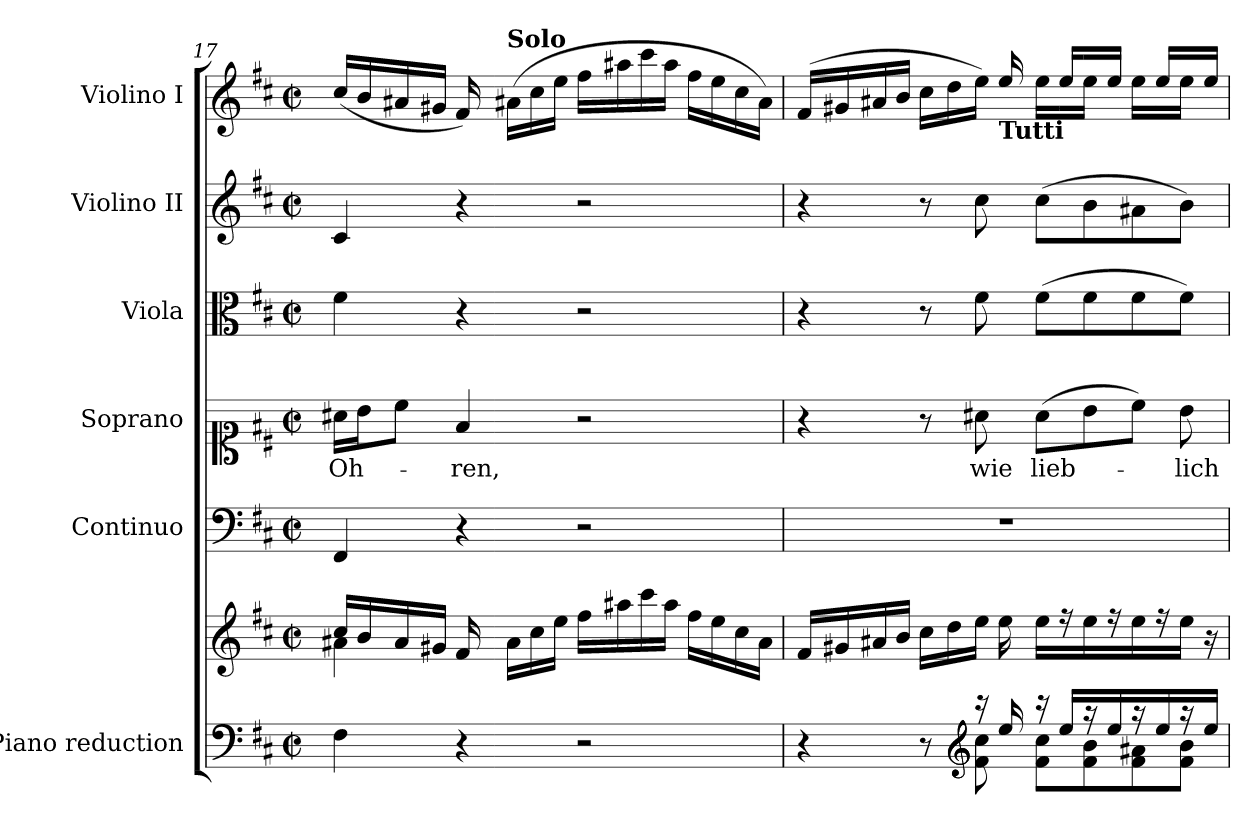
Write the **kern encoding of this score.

**kern	**kern	**kern	**kern	**text	**kern	**kern	**kern
*part6	*part6	*part5	*part4	*part4	*part3	*part2	*part1
*staff7	*staff6	*staff5	*staff4	*staff4	*staff3	*staff2	*staff1
*I"Piano reduction	*	*I"Continuo	*I"Soprano	*	*I"Viola	*I"Violino II	*I"Violino I
*I'Pno	*	*	*	*	*I'Vla	*I'Vln	*I'Vln
*clefF4	*clefG2	*clefF4	*clefC1	*	*clefC3	*clefG2	*clefG2
*k[f#c#]	*k[f#c#]	*k[f#c#]	*k[f#c#]	*	*k[f#c#]	*k[f#c#]	*k[f#c#]
*M2/2	*M2/2	*M2/2	*M2/2	*	*M2/2	*M2/2	*M2/2
*met(c|)	*met(c|)	*met(c|)	*met(c|)	*	*met(c|)	*met(c|)	*met(c|)
=17	=17	=17	=17	=17	=17	=17	=17
*	*^	*	*	*	*	*	*
!	!	!	!	!	!LO:LY:b	!	!	!
4F#\	16cc#/LL	4a#X\	4FF#/	16a#X\LL	Oh-	4f#\	4c#/	(<16cc#/LL
.	16b/	.	.	16b\J	.	.	.	16b/
.	16a#/	.	.	8cc#\J	.	.	.	16a#X/
.	16g#i/JJ	.	.	.	.	.	.	16g#X/JJ
!	!	!	!	!	!LO:LY:b	!	!	!
4r	16f#/	4ryy	4r	4f#/	-ren,	4r	4r	16f#/)
!	!	!	!	!	!	!	!	!LO:TX:a:B:t=Solo
.	16a#\LL	.	.	.	.	.	.	(>16a#X\LL
.	16cc#\	.	.	.	.	.	.	16cc#\
.	16ee\JJ	.	.	.	.	.	.	16ee\JJ
2r	16ff#\LL	2ryy	2r	2r	.	2r	2r	16ff#\LL
.	16aa#X\	.	.	.	.	.	.	16aa#X\
.	16ccc#\	.	.	.	.	.	.	16ccc#\
.	16aa#\JJ	.	.	.	.	.	.	16aa#\JJ
.	16ff#\LL	.	.	.	.	.	.	16ff#\LL
.	16ee\	.	.	.	.	.	.	16ee\
.	16cc#\	.	.	.	.	.	.	16cc#\
.	16a#\JJ	.	.	.	.	.	.	16a#\JJ)
*	*v	*v	*	*	*	*	*	*
!!LO:PB:g=z
=18	=18	=18	=18	=18	=18	=18	=18
*^	*	*	*	*	*	*	*^
4r	4ryy	16f#/LL	1r	4r	.	4r	4r	(>16f#/LL	2ryy
.	.	16g#X/	.	.	.	.	.	16g#X/	.
.	.	16a#X/	.	.	.	.	.	16a#X/	.
.	.	16b/JJ	.	.	.	.	.	16b/JJ	.
8r	8ryy	16cc#\LL	.	8r	.	8r	8r	16cc#\LL	.
.	.	16dd\	.	.	.	.	.	16dd\	.
*clefG2	*	*	*	*	*	*	*	*	*
!	!	!	!	!	!LO:LY:b	!	!	!	!
16r	8f#\ 8cc#\	16ee\JJ	.	8a#X\	wie	8f#\	8cc#\	16ee\JJ)	.
!	!	!	!	!	!	!	!	!LO:TX:b:B:t=Tutti	!
16ee/	.	16ee\	.	.	.	.	.	16ee/	.
!	!	!	!	!	!LO:LY:b	!	!	!	!
16r	8f#\ 8cc#\L	16ee\LL	.	(>8a#\L	lieb-	(>8f#\L	(>8cc#\L	16ryy	16ee\LL
16ee/LL	.	16r	.	.	.	.	.	16ee/LL	16rffyy
16r	8f#\ 8b\	16ee\	.	8b\	.	8f#\	8b\	16rgyy	16ee\JJ
16ee/	.	16r	.	.	.	.	.	16ee/JJ	16rffyy
16r	8f#\ 8a#X\	16ee\	.	8cc#\J)	.	8f#\	8a#X\	16ryy	16ee\LL
16ee/	.	16r	.	.	.	.	.	16ee/LL	16rffyy
!	!	!	!	!	!LO:LY:b	!	!	!	!
16r	8f#\ 8b\J	16ee\JJ	.	8b\	-lich	8f#\J)	8b\J)	16rgyy	16ee\JJ
16ee/JJ	.	16r	.	.	.	.	.	16ee/JJ	16rffyy
*v	*v	*	*	*	*	*	*	*v	*v
=	=	=	=	=	=	=	=
*-	*-	*-	*-	*-	*-	*-	*-
